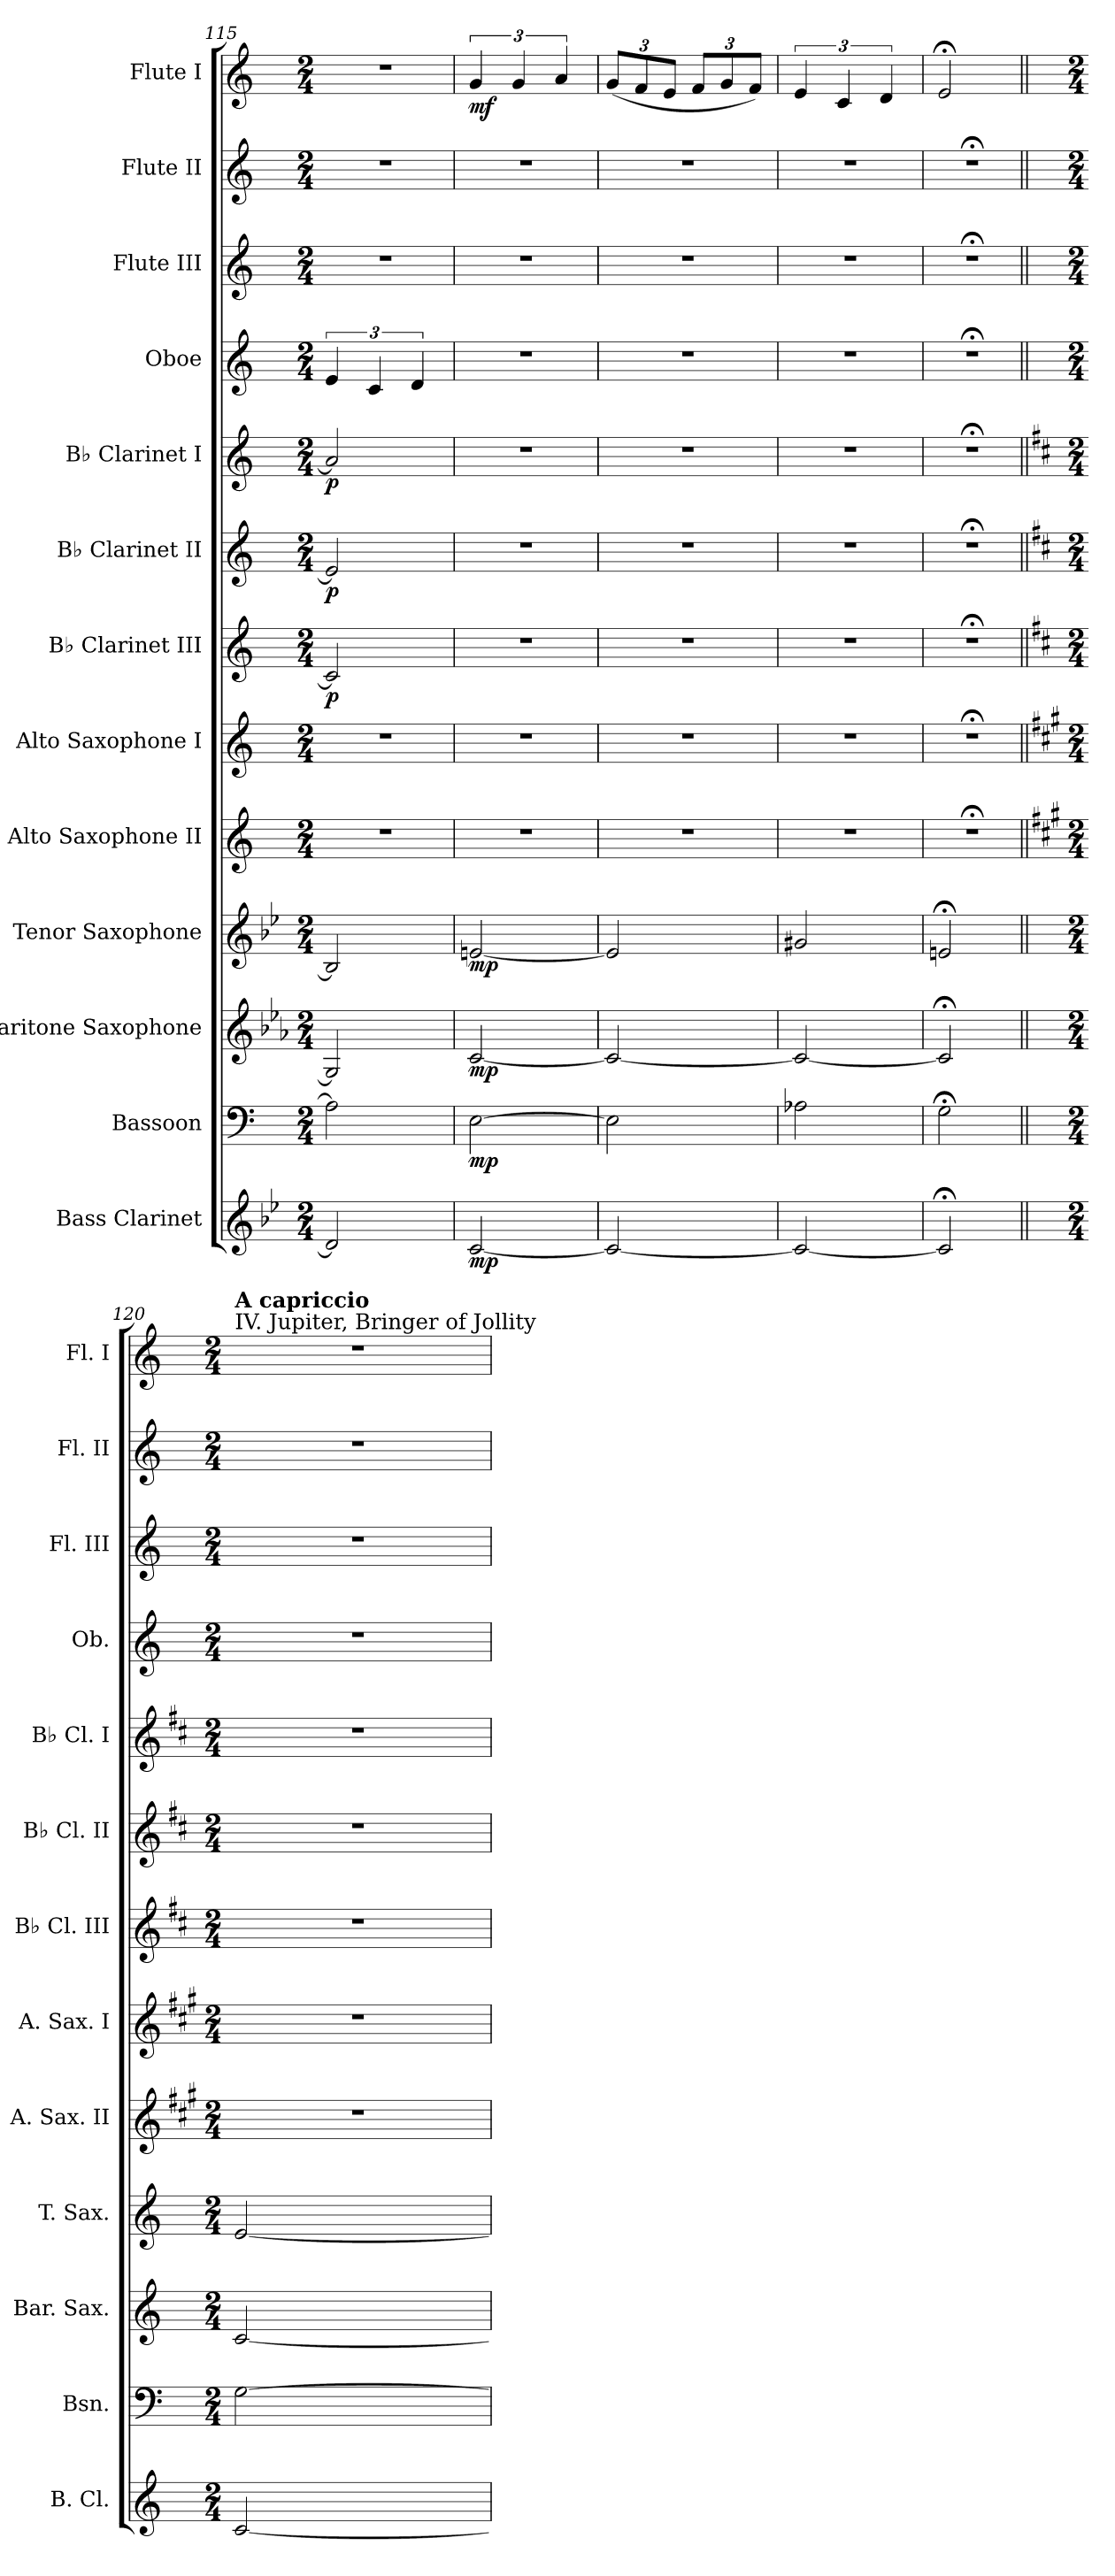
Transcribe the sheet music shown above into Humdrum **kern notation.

**kern	**dynam	**kern	**dynam	**kern	**dynam	**kern	**dynam	**kern	**kern	**kern	**dynam	**kern	**dynam	**kern	**dynam	**kern	**kern	**kern	**kern	**dynam
*part13	*part13	*part12	*part12	*part11	*part11	*part10	*part10	*part9	*part8	*part7	*part7	*part6	*part6	*part5	*part5	*part4	*part3	*part2	*part1	*part1
*staff13	*staff13	*staff12	*staff12	*staff11	*staff11	*staff10	*staff10	*staff9	*staff8	*staff7	*staff7	*staff6	*staff6	*staff5	*staff5	*staff4	*staff3	*staff2	*staff1	*staff1
*I"Bass Clarinet	*	*I"Bassoon	*	*I"Baritone Saxophone	*	*I"Tenor Saxophone	*	*I"Alto Saxophone II	*I"Alto Saxophone I	*I"B♭ Clarinet III	*	*I"B♭ Clarinet II	*	*I"B♭ Clarinet I	*	*I"Oboe	*I"Flute III	*I"Flute II	*I"Flute I	*
*I'B. Cl.	*	*I'Bsn.	*	*I'Bar. Sax.	*	*I'T. Sax.	*	*I'A. Sax. II	*I'A. Sax. I	*I'B♭ Cl. III	*	*I'B♭ Cl. II	*	*I'B♭ Cl. I	*	*I'Ob.	*I'Fl. III	*I'Fl. II	*I'Fl. I	*
*clefG2	*	*clefF4	*	*clefG2	*	*clefG2	*	*clefG2	*clefG2	*clefG2	*	*clefG2	*	*clefG2	*	*clefG2	*clefG2	*clefG2	*clefG2	*
*ITrd8c14	*	*	*	*ITrd12c21	*	*ITrd8c14	*	*ITrd5c9	*ITrd5c9	*ITrd1c2	*	*ITrd1c2	*	*ITrd1c2	*	*	*	*	*	*
*k[b-e-]	*	*k[]	*	*k[b-e-a-]	*	*k[b-e-]	*	*k[b-e-a-]	*k[b-e-a-]	*k[b-e-]	*	*k[b-e-]	*	*k[b-e-]	*	*k[]	*k[]	*k[]	*k[]	*
*M2/4	*	*M2/4	*	*M2/4	*	*M2/4	*	*M2/4	*M2/4	*M2/4	*	*M2/4	*	*M2/4	*	*M2/4	*M2/4	*M2/4	*M2/4	*
=115	=115	=115	=115	=115	=115	=115	=115	=115	=115	=115	=115	=115	=115	=115	=115	=115	=115	=115	=115	=115
!	!	!	!	!	!	!	!	!	!	!	!LO:DY:b	!	!LO:DY:b	!	!LO:DY:b	!	!	!	!	!
2D/]	.	2A#\]	.	2GG/]	.	2BB-/]	.	2r	2r	2B-/]	p	2d/]	p	2g/]	p	6e/	2r	2r	2r	.
.	.	.	.	.	.	.	.	.	.	.	.	.	.	.	.	6c/	.	.	.	.
.	.	.	.	.	.	.	.	.	.	.	.	.	.	.	.	6d/	.	.	.	.
=116	=116	=116	=116	=116	=116	=116	=116	=116	=116	=116	=116	=116	=116	=116	=116	=116	=116	=116	=116	=116
!	!LO:DY:b	!	!LO:DY:b	!	!LO:DY:b	!	!LO:DY:b	!	!	!	!	!	!	!	!	!	!	!	!	!LO:DY:b
[2C/	mp	[2E\	mp	[2C/	mp	[2En/	mp	2r	2r	2r	.	2r	.	2r	.	2r	2r	2r	6g/	mf
.	.	.	.	.	.	.	.	.	.	.	.	.	.	.	.	.	.	.	6g/	.
.	.	.	.	.	.	.	.	.	.	.	.	.	.	.	.	.	.	.	6a/	.
=117	=117	=117	=117	=117	=117	=117	=117	=117	=117	=117	=117	=117	=117	=117	=117	=117	=117	=117	=117	=117
*	*	*	*	*	*	*	*	*	*	*	*	*	*	*	*	*	*	*	*Xbrackettup	*
2C/_	.	2E\]	.	2C/_	.	2E/]	.	2r	2r	2r	.	2r	.	2r	.	2r	2r	2r	(<12g/L	.
.	.	.	.	.	.	.	.	.	.	.	.	.	.	.	.	.	.	.	12f/	.
.	.	.	.	.	.	.	.	.	.	.	.	.	.	.	.	.	.	.	12e/J	.
.	.	.	.	.	.	.	.	.	.	.	.	.	.	.	.	.	.	.	12f/L	.
.	.	.	.	.	.	.	.	.	.	.	.	.	.	.	.	.	.	.	12g/	.
.	.	.	.	.	.	.	.	.	.	.	.	.	.	.	.	.	.	.	12f/J)	.
=118	=118	=118	=118	=118	=118	=118	=118	=118	=118	=118	=118	=118	=118	=118	=118	=118	=118	=118	=118	=118
*	*	*	*	*	*	*	*	*	*	*	*	*	*	*	*	*	*	*	*brackettup	*
2C/_	.	2A-X\	.	2C/_	.	2G#X/	.	2r	2r	2r	.	2r	.	2r	.	2r	2r	2r	6e/	.
.	.	.	.	.	.	.	.	.	.	.	.	.	.	.	.	.	.	.	6c/	.
.	.	.	.	.	.	.	.	.	.	.	.	.	.	.	.	.	.	.	6d/	.
=119	=119	=119	=119	=119	=119	=119	=119	=119	=119	=119	=119	=119	=119	=119	=119	=119	=119	=119	=119	=119
*	*	*	*	*	*	*	*	*	*	*	*	*	*	*	*	*	*	*	*MM30	*
2C;</]	.	2G;<\	.	2C;</]	.	2En;</	.	2r;<	2r;<	2r;<	.	2r;<	.	2r;<	.	2r;<	2r;<	2r;<	2e;</	.
=120||	=120||	=120||	=120||	=120||	=120||	=120||	=120||	=120||	=120||	=120||	=120||	=120||	=120||	=120||	=120||	=120||	=120||	=120||	=120||	=120||
!!LO:REH:place=s1:a:B:fs=14:t=E
*k[]	*	*k[]	*	*k[]	*	*k[]	*	*k[]	*k[]	*k[]	*	*k[]	*	*k[]	*	*k[]	*k[]	*k[]	*k[]	*
*M2/4	*	*M2/4	*	*M2/4	*	*M2/4	*	*M2/4	*M2/4	*M2/4	*	*M2/4	*	*M2/4	*	*M2/4	*M2/4	*M2/4	*M2/4	*
*	*	*	*	*	*	*	*	*	*	*	*	*	*	*	*	*	*	*	*MM98	*
!	!	!	!	!	!	!	!	!	!	!	!	!	!	!	!	!	!	!	!LO:TX:t=IV. Jupiter, Bringer of Jollity	!
!	!	!	!	!	!	!	!	!	!	!	!	!	!	!	!	!	!	!	!LO:TX:a:B:t=A capriccio	!
[2C/	.	[2G\	.	[2C/	.	[2E/	.	2r	2r	2r	.	2r	.	2r	.	2r	2r	2r	2r	.
=	=	=	=	=	=	=	=	=	=	=	=	=	=	=	=	=	=	=	=	=
*-	*-	*-	*-	*-	*-	*-	*-	*-	*-	*-	*-	*-	*-	*-	*-	*-	*-	*-	*-	*-
